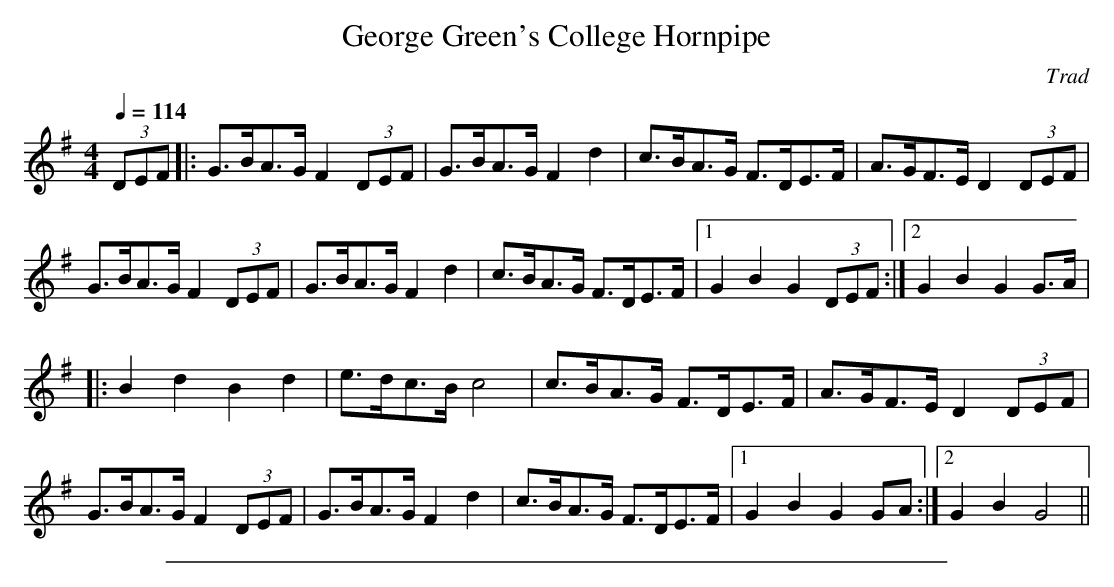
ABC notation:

X:1
T: George Green's College Hornpipe
C:Trad
M:4/4
L:1/8
Q:1/4=114
K:G  %GRK:02150217
(3DEF|:G>BA>G F2 (3DEF|G>BA>G F2d2|c>BA>G F>DE>F|A>GF>E D2 (3DEF|!
G>BA>G F2 (3DEF|G>BA>G F2d2|c>BA>G F>DE>F|1 G2B2 G2 (3DEF:|2 G2B2
G2G>A|!
|:B2d2 B2d2|e>dc>B c4|c>BA>G F>DE>F|A>GF>E D2 (3DEF|!
G>BA>G F2 (3DEF|G>BA>G F2d2|c>BA>G F>DE>F|1 G2B2 G2GA:|2 G2B2 G4||!
